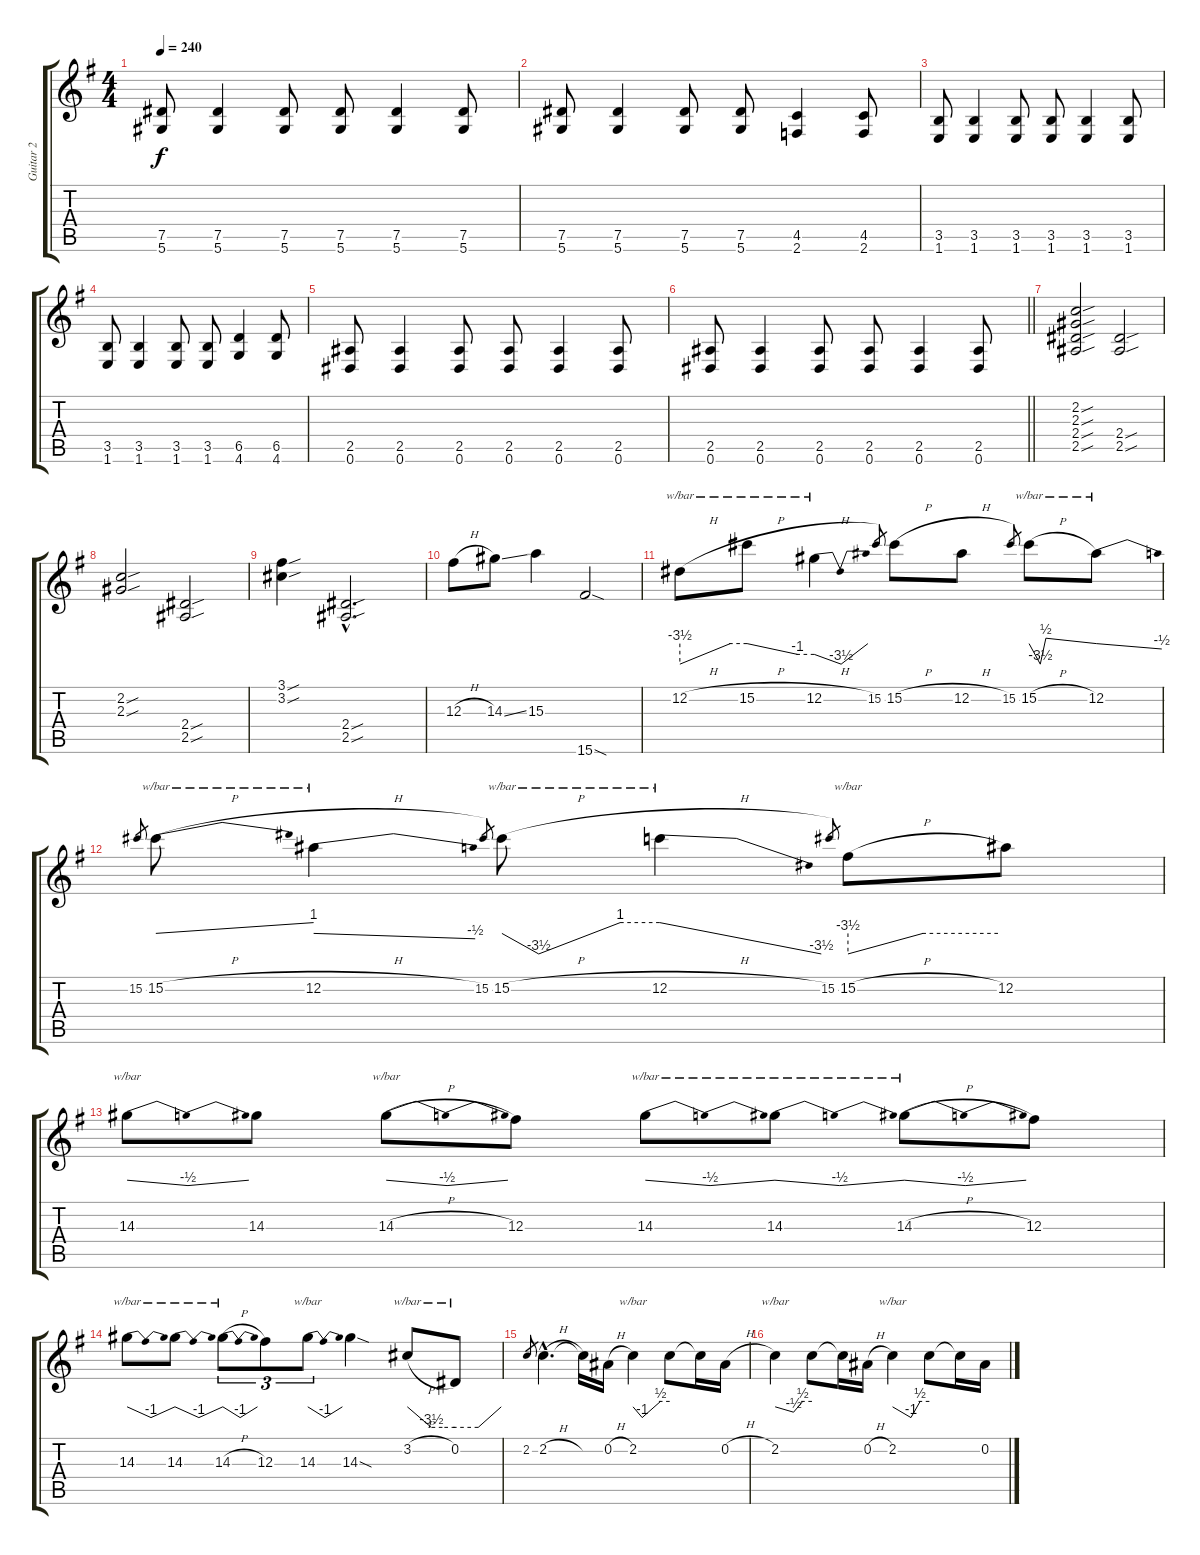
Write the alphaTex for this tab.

\track ("Guitar 2" "Guitar 2") {instrument overdrivenguitar}
\staff {score tabs}
\tuning (Eb4 Bb3 Gb3 Db3 Ab2 Eb2) {hide}
\ts (4 4)
\tempo 240
\clef g2
\ks eminor
(7.5 5.6).8{dy f} (7.5 5.6).4 (7.5 5.6).8 (7.5 5.6).8 (7.5 5.6).4 (7.5 5.6).8 |
(7.5 5.6).8 (7.5 5.6).4 (7.5 5.6).8 (7.5 5.6).8 (4.5 2.6).4 (4.5 2.6).8 |
(3.5 1.6).8 (3.5 1.6).4 (3.5 1.6).8 (3.5 1.6).8 (3.5 1.6).4 (3.5 1.6).8 |
(3.5 1.6).8 (3.5 1.6).4 (3.5 1.6).8 (3.5 1.6).8 (6.5 4.6).4 (6.5 4.6).8 |
(2.5 0.6).8 (2.5 0.6).4 (2.5 0.6).8 (2.5 0.6).8 (2.5 0.6).4 (2.5 0.6).8 |
\barLineRight lightlight
(2.5 0.6).8 (2.5 0.6).4 (2.5 0.6).8 (2.5 0.6).8 (2.5 0.6).4 (2.5 0.6).8 |
(2.2{sou} 2.3{sou} 2.4{sou} 2.5{sou}).2 (2.4{sou} 2.5{sou}).2 |
(2.2{sou} 2.3{sou}).2 (2.4{sou} 2.5{sou}).2 |
(3.1{sou} 3.2{sou}).4 (2.4{sou hac} 2.5{sou hac}).2{d} |
12.3{h}.8 14.3{ss}.8 15.3.4 15.6{sod}.2 |
12.2{h}.8{tbe (custom default 0 -14 45 0 60 0)} 15.2{h}.8{tbe (custom default 0 0 45 -4 60 -4)} 12.2{h}.4{tbe (dip default 0 -4 45 -14 60 0)} 15.2.8{gr} 15.2{h}.8 12.2{h}.8 15.2.8{gr} 15.2{h}.8{tbe (custom default 0 0 10 -14 15 2 60 0)} 12.2.8{tbe (dive default 0 0 60 -2)} |
15.2.8{gr} 15.2{h}.8{tbe (dive default 0 0 60 4)} 12.2{h}.4{tbe (dive default 0 0 60 -2)} 15.2.8{gr} 15.2{h}.8{tbe (custom default 0 0 14 -14 45 4 60 4)} 12.2{h}.4{tbe (dive default 0 4 60 -14)} 15.2.8{gr} 15.2{h}.8{tbe (custom default 0 -14 30 0 60 0)} 12.2.8 |
14.3.8{tbe (dip default 0 0 30 -2 60 0)} 14.3.8 14.3{h}.8{tbe (dip default 0 0 30 -2 60 0)} 12.3.8 14.3.8{tbe (dip default 0 0 30 -2 60 0)} 14.3.8{tbe (dip default 0 0 30 -2 60 0)} 14.3{h}.8{tbe (dip default 0 0 30 -2 60 0)} 12.3.8 |
14.3.8{tbe (dip default 0 0 30 -4 60 0)} 14.3.8{tbe (dip default 0 0 30 -4 60 0)} 14.3{h}.8{tu (3 2) tbe (dip default 0 0 30 -4 60 0)} 12.3.8{tu (3 2)} 14.3.8{tu (3 2) tbe (dip default 0 0 30 -4 60 0)} 14.3{sod}.4 3.2{h}.8{tbe (custom default 0 0 30 -14 44 -14 60 -14)} 0.2.8{tbe (custom default 0 -14 30 -14 60 0)} |
2.2.8{gr} 2.2{h hac}.4{d} 2.2{t}.16 0.2{h}.16 2.2.4{tbe (custom default 0 0 15 -4 45 2 60 2)} 2.2{t}.8 2.2{t}.16 0.2{h}.16 |
2.2.4{tbe (custom default 0 0 30 -2 45 2 60 2)} 2.2{t}.8 2.2{t}.16 0.2{h}.16 2.2.4{tbe (custom default 0 0 30 -4 45 2 60 2)} 2.2{t}.8 2.2{t}.16 0.2{h}.16
